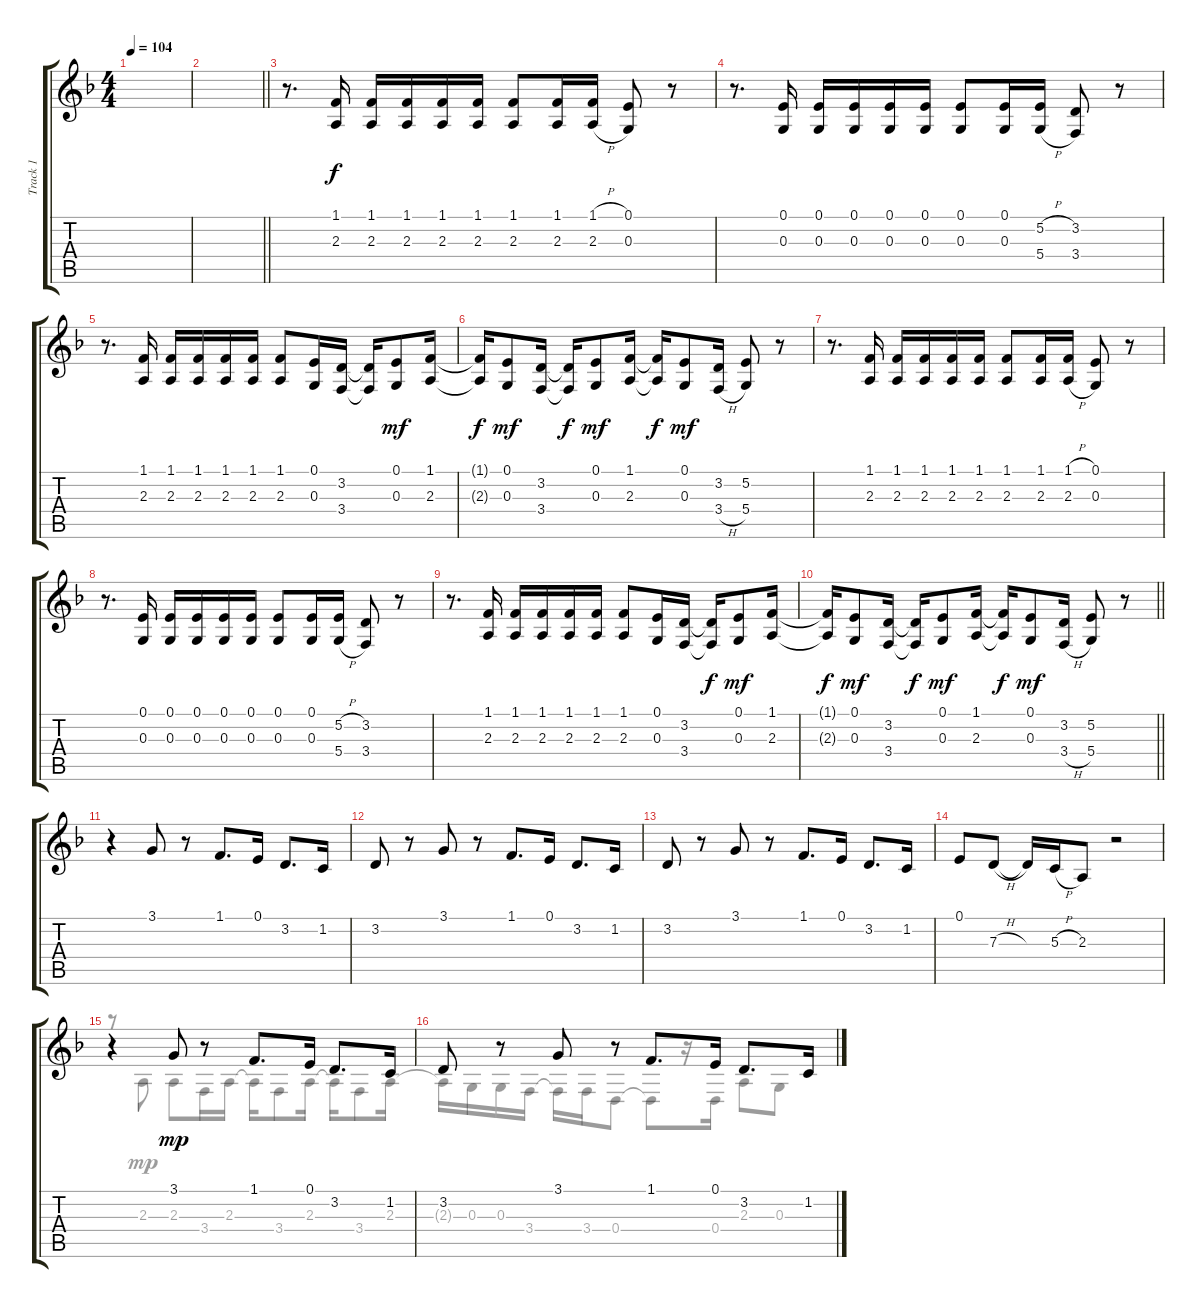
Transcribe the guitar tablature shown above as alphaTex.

\track ("Track 1" "Track 1") {instrument tenorsax}
\staff {score tabs}
\tuning (E4 B3 G3 D3 A2 E2) {hide}
\voice
\ts (4 4)
\tempo 104
\clef g2
\ks dminor
|
\barLineRight lightlight
|
r.8{d} (1.1 2.3).16 (1.1 2.3).16 (1.1 2.3).16 (1.1 2.3).16 (1.1 2.3).16 (1.1 2.3).8 (1.1 2.3).16 (1.1{h} 2.3{h}).16 (0.1 0.3).8 r.8 |
r.8{d} (0.1 0.3).16 (0.1 0.3).16 (0.1 0.3).16 (0.1 0.3).16 (0.1 0.3).16 (0.1 0.3).8 (0.1 0.3).16 (5.2{h} 5.4{h}).16 (3.2 3.4).8 r.8 |
r.8{d} (1.1 2.3).16 (1.1 2.3).16 (1.1 2.3).16 (1.1 2.3).16 (1.1 2.3).16 (1.1 2.3).8 (0.1 0.3).16 (3.2 3.4).16 (3.2{t} 3.4{t}).16{dy f} (0.1 0.3).8{dy mf} (1.1 2.3).16 |
(1.1{t} 2.3{t}).16{dy f} (0.1 0.3).8{dy mf} (3.2 3.4).16 (3.2{t} 3.4{t}).16{dy f} (0.1 0.3).8{dy mf} (1.1 2.3).16 (1.1{t} 2.3{t}).16{dy f} (0.1 0.3).8{dy mf} (3.2 3.4{h}).16 (5.2 5.4).8 r.8 |
r.8{d} (1.1 2.3).16 (1.1 2.3).16 (1.1 2.3).16 (1.1 2.3).16 (1.1 2.3).16 (1.1 2.3).8 (1.1 2.3).16 (1.1{h} 2.3{h}).16 (0.1 0.3).8 r.8 |
r.8{d} (0.1 0.3).16 (0.1 0.3).16 (0.1 0.3).16 (0.1 0.3).16 (0.1 0.3).16 (0.1 0.3).8 (0.1 0.3).16 (5.2{h} 5.4{h}).16 (3.2 3.4).8 r.8 |
r.8{d} (1.1 2.3).16 (1.1 2.3).16 (1.1 2.3).16 (1.1 2.3).16 (1.1 2.3).16 (1.1 2.3).8 (0.1 0.3).16 (3.2 3.4).16 (3.2{t} 3.4{t}).16{dy f} (0.1 0.3).8{dy mf} (1.1 2.3).16 |
\barLineRight lightlight
(1.1{t} 2.3{t}).16{dy f} (0.1 0.3).8{dy mf} (3.2 3.4).16 (3.2{t} 3.4{t}).16{dy f} (0.1 0.3).8{dy mf} (1.1 2.3).16 (1.1{t} 2.3{t}).16{dy f} (0.1 0.3).8{dy mf} (3.2 3.4{h}).16 (5.2 5.4).8 r.8 |
r.4 3.1.8 r.8 1.1.8{d} 0.1.16 3.2.8{d} 1.2.16 |
3.2.8 r.8 3.1.8 r.8 1.1.8{d} 0.1.16 3.2.8{d} 1.2.16 |
3.2.8 r.8 3.1.8 r.8 1.1.8{d} 0.1.16 3.2.8{d} 1.2.16 |
0.1.8 7.3{h}.8 7.3{t}.16 5.3{h}.16 2.3.8 r.2 |
r.4 3.1.8{dy mp} r.8 1.1.8{d} 0.1.16 3.2.8{d} 1.2.16 |
3.2.8 r.8 3.1.8 r.8 1.1.8{d} 0.1.16 3.2.8{d} 1.2.16
\voice
\clef g2
\ottava regular
\simile none
\ks dminor
|
\barLineRight lightlight
|
|
|
|
|
|
|
|
\barLineRight lightlight
|
|
|
|
|
r.8 2.3.8 2.3.8 3.4.16 2.3.16 2.3{t}.16 3.4.8 2.3.16 2.3{t}.16 3.4.8 2.3.16 |
2.3{t}.16 0.3.16 0.3.16 3.4.16 3.4{t}.16 3.4.16 0.4.8 0.4{t}.8 r.16 0.4.16 2.3.8 0.3.8
